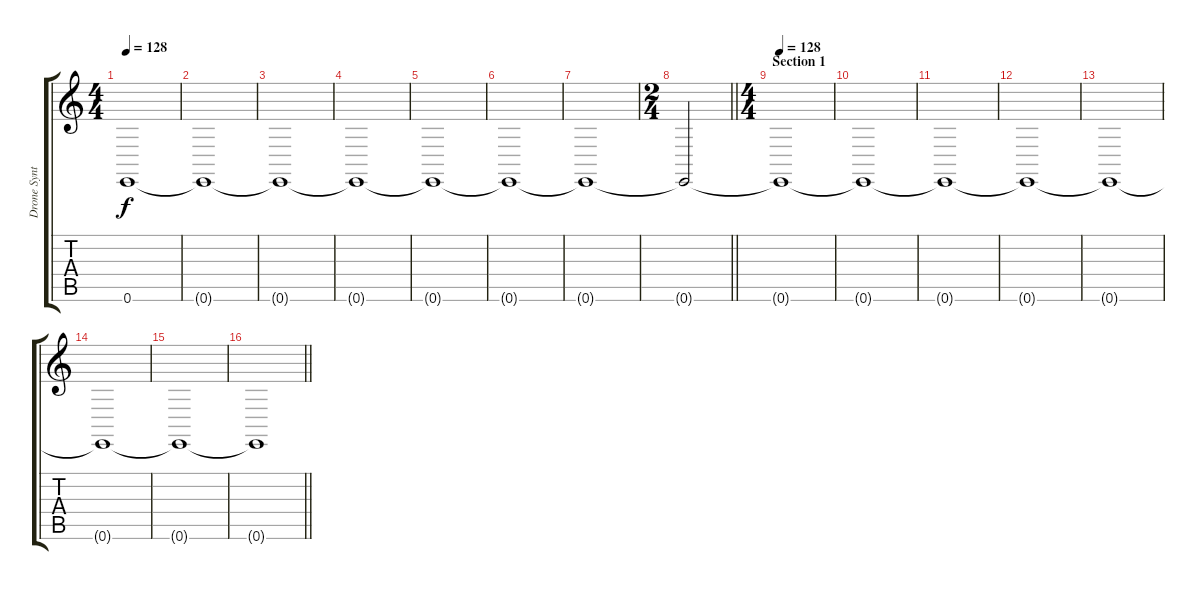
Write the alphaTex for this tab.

\track ("Drone Synth Strings" "Drone Synt") {instrument synthstrings1}
\staff {score tabs}
\tuning (E4 B3 G3 D3 A2 E2) {hide}
\ts (4 4)
\tempo 128
\clef g2
\ks c
0.6{t}.1{dy f} |
0.6{t}.1 |
0.6{t}.1 |
0.6{t}.1 |
0.6{t}.1 |
0.6{t}.1 |
0.6{t}.1 |
\ts (2 4)
\barLineRight lightlight
0.6{t}.2 |
\ts (4 4)
\section ("" "Section 1")
\tempo 128
0.6{t}.1 |
0.6{t}.1 |
0.6{t}.1 |
0.6{t}.1 |
0.6{t}.1 |
0.6{t}.1 |
0.6{t}.1 |
\barLineRight lightlight
0.6{t}.1
